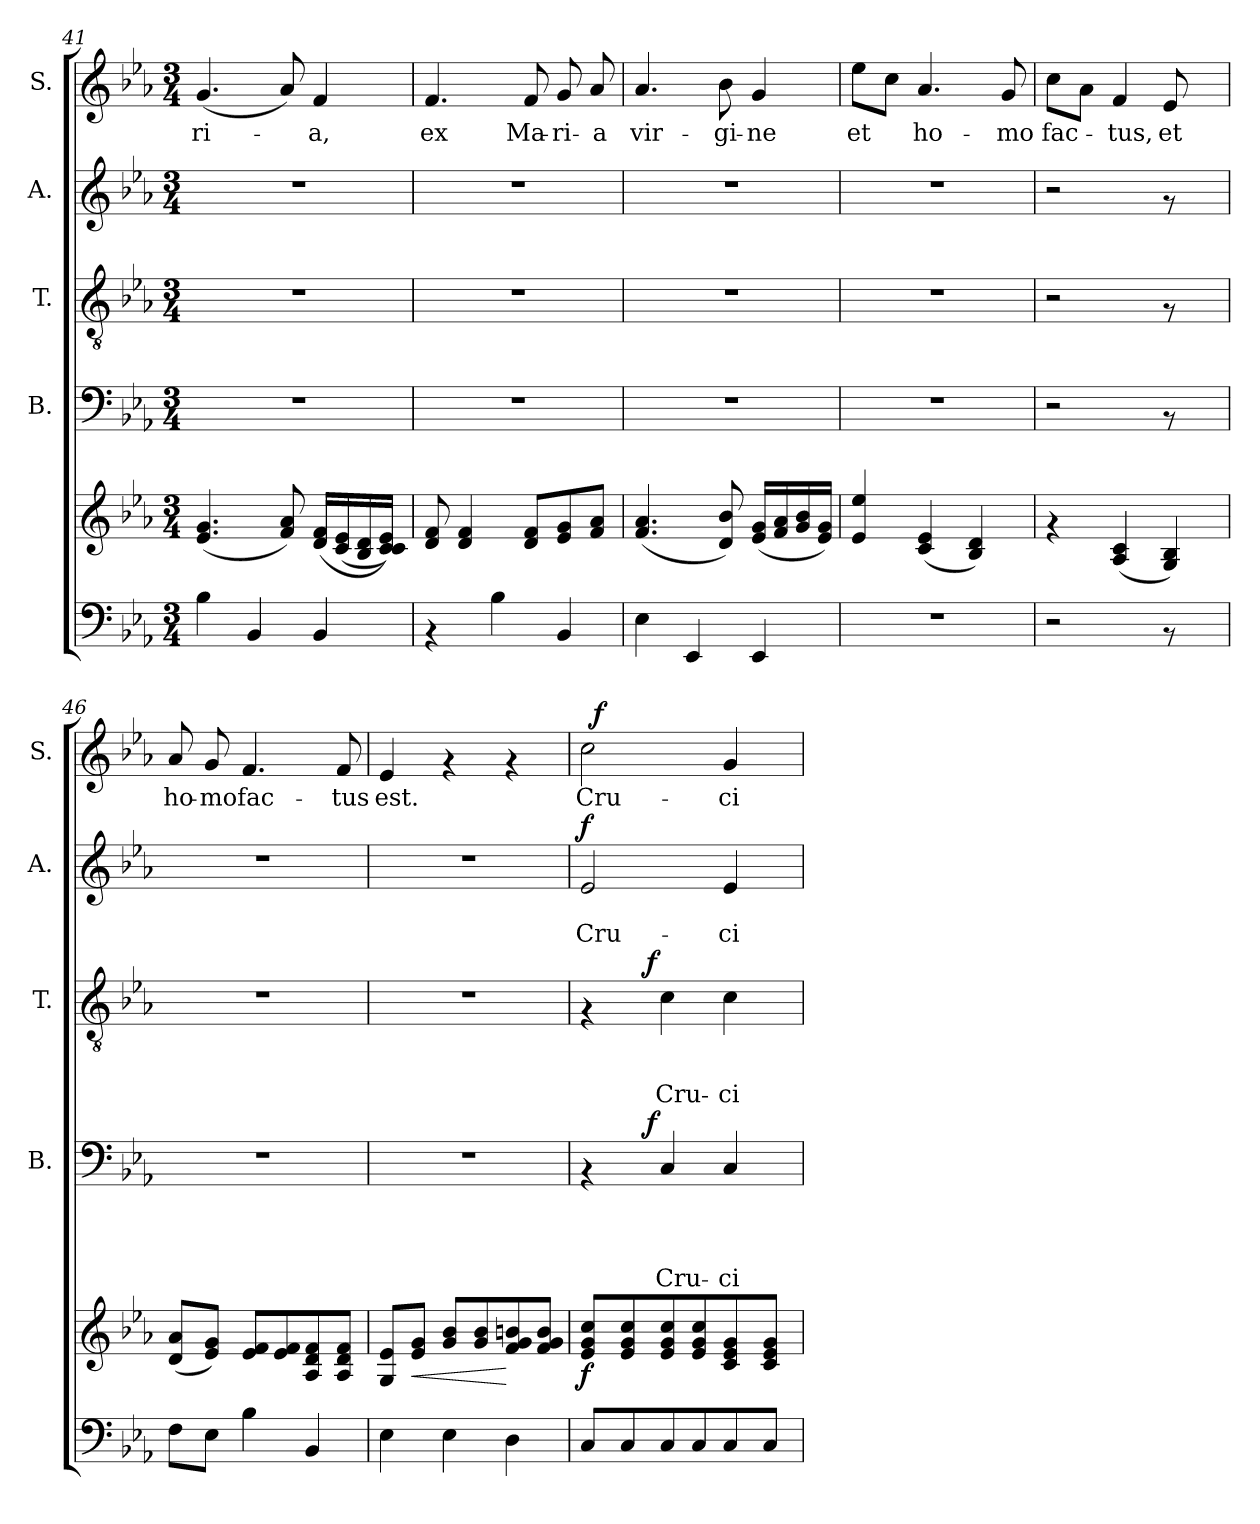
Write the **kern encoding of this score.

**kern	**kern	**dynam	**kern	**text	**text	**text	**text	**dynam	**kern	**text	**text	**text	**dynam	**kern	**text	**text	**dynam	**kern	**text	**dynam
*part6	*part5	*part5	*part4	*part4	*part4	*part4	*part4	*part4	*part3	*part3	*part3	*part3	*part3	*part2	*part2	*part2	*part2	*part1	*part1	*part1
*staff6	*staff5	*staff5	*staff4	*staff4	*staff4	*staff4	*staff4	*staff4	*staff3	*staff3	*staff3	*staff3	*staff3	*staff2	*staff2	*staff2	*staff2	*staff1	*staff1	*staff1
*	*	*	*I"B.	*	*	*	*	*	*I"T.	*	*	*	*	*I"A.	*	*	*	*I"S.	*	*
*	*	*	*I'B.	*	*	*	*	*	*I'T.	*	*	*	*	*I'A.	*	*	*	*I'S.	*	*
*clefF4	*clefG2	*	*clefF4	*	*	*	*	*	*clefGv2	*	*	*	*	*clefG2	*	*	*	*clefG2	*	*
*k[b-e-a-]	*k[b-e-a-]	*	*k[b-e-a-]	*	*	*	*	*	*k[b-e-a-]	*	*	*	*	*k[b-e-a-]	*	*	*	*k[b-e-a-]	*	*
*E-:	*E-:	*	*E-:	*	*	*	*	*	*E-:	*	*	*	*	*E-:	*	*	*	*E-:	*	*
*M3/4	*M3/4	*	*M3/4	*	*	*	*	*	*M3/4	*	*	*	*	*M3/4	*	*	*	*M3/4	*	*
=41	=41	=41	=41	=41	=41	=41	=41	=41	=41	=41	=41	=41	=41	=41	=41	=41	=41	=41	=41	=41
!	!	!	!	!	!	!	!	!	!	!	!	!	!	!	!	!	!	!	!LO:LY:b	!
4B-\	(<4.e-/ 4.g/	.	2.r	.	.	.	.	.	2.r	.	.	.	.	2.r	.	.	.	(<4.g/	-ri-	.
4BB-/	.	.	.	.	.	.	.	.	.	.	.	.	.	.	.	.	.	.	.	.
.	8f/ 8a-/)	.	.	.	.	.	.	.	.	.	.	.	.	.	.	.	.	8a-/)	.	.
!	!	!	!	!	!	!	!	!	!	!	!	!	!	!	!	!	!	!	!LO:LY:b	!
4BB-/	(<16d/ 16f/LL	.	.	.	.	.	.	.	.	.	.	.	.	.	.	.	.	4f/	-a,	.
.	(>16c/ 16e-/	.	.	.	.	.	.	.	.	.	.	.	.	.	.	.	.	.	.	.
.	16B-/ 16d/	.	.	.	.	.	.	.	.	.	.	.	.	.	.	.	.	.	.	.
.	16c/ 16c/ 16e-/JJ))	.	.	.	.	.	.	.	.	.	.	.	.	.	.	.	.	.	.	.
=42	=42	=42	=42	=42	=42	=42	=42	=42	=42	=42	=42	=42	=42	=42	=42	=42	=42	=42	=42	=42
!	!	!	!	!	!	!	!	!	!	!	!	!	!	!	!	!	!	!	!LO:LY:b	!
4rAA	8d/ 8f/	.	2.r	.	.	.	.	.	2.r	.	.	.	.	2.r	.	.	.	4.f/	ex	.
.	4d/ 4f/	.	.	.	.	.	.	.	.	.	.	.	.	.	.	.	.	.	.	.
4B-\	.	.	.	.	.	.	.	.	.	.	.	.	.	.	.	.	.	.	.	.
!	!	!	!	!	!	!	!	!	!	!	!	!	!	!	!	!	!	!	!LO:LY:b	!
.	8d/ 8f/L	.	.	.	.	.	.	.	.	.	.	.	.	.	.	.	.	8f/	Ma-	.
!	!	!	!	!	!	!	!	!	!	!	!	!	!	!	!	!	!	!	!LO:LY:b	!
4BB-/	8e-/ 8g/	.	.	.	.	.	.	.	.	.	.	.	.	.	.	.	.	8g/	-ri-	.
!	!	!	!	!	!	!	!	!	!	!	!	!	!	!	!	!	!	!	!LO:LY:b	!
.	8f/ 8a-/J	.	.	.	.	.	.	.	.	.	.	.	.	.	.	.	.	8a-/	-a	.
=43	=43	=43	=43	=43	=43	=43	=43	=43	=43	=43	=43	=43	=43	=43	=43	=43	=43	=43	=43	=43
!	!	!	!	!	!	!	!	!	!	!	!	!	!	!	!	!	!	!	!LO:LY:b	!
4E-\	(<4.f/ 4.a-/	.	2.r	.	.	.	.	.	2.r	.	.	.	.	2.r	.	.	.	4.a-/	vir-	.
4EE-/	.	.	.	.	.	.	.	.	.	.	.	.	.	.	.	.	.	.	.	.
!	!	!	!	!	!	!	!	!	!	!	!	!	!	!	!	!	!	!	!LO:LY:b	!
.	8d/ 8b-/)	.	.	.	.	.	.	.	.	.	.	.	.	.	.	.	.	8b-\	-gi-	.
!	!	!	!	!	!	!	!	!	!	!	!	!	!	!	!	!	!	!	!LO:LY:b	!
4EE-/	(<16e-/ 16g/LL	.	.	.	.	.	.	.	.	.	.	.	.	.	.	.	.	4g/	-ne	.
.	16f/ 16a-/	.	.	.	.	.	.	.	.	.	.	.	.	.	.	.	.	.	.	.
.	16g/ 16b-/	.	.	.	.	.	.	.	.	.	.	.	.	.	.	.	.	.	.	.
.	16e-/ 16g/JJ)	.	.	.	.	.	.	.	.	.	.	.	.	.	.	.	.	.	.	.
=44	=44	=44	=44	=44	=44	=44	=44	=44	=44	=44	=44	=44	=44	=44	=44	=44	=44	=44	=44	=44
!	!	!	!	!	!	!	!	!	!	!	!	!	!	!	!	!	!	!	!LO:LY:b	!
2.r	4e-/ 4ee-/	.	2.r	.	.	.	.	.	2.r	.	.	.	.	2.r	.	.	.	8ee-\L	et	.
.	.	.	.	.	.	.	.	.	.	.	.	.	.	.	.	.	.	8cc\J	.	.
!	!	!	!	!	!	!	!	!	!	!	!	!	!	!	!	!	!	!	!LO:LY:b	!
.	(<4c/ 4e-/	.	.	.	.	.	.	.	.	.	.	.	.	.	.	.	.	4.a-/	ho-	.
.	4B-/ 4d/)	.	.	.	.	.	.	.	.	.	.	.	.	.	.	.	.	.	.	.
!	!	!	!	!	!	!	!	!	!	!	!	!	!	!	!	!	!	!	!LO:LY:b	!
.	.	.	.	.	.	.	.	.	.	.	.	.	.	.	.	.	.	8g/	-mo	.
=45	=45	=45	=45	=45	=45	=45	=45	=45	=45	=45	=45	=45	=45	=45	=45	=45	=45	=45	=45	=45
!	!	!	!	!	!	!	!	!	!	!	!	!	!	!	!	!	!	!	!LO:LY:b	!
2r	4rf	.	2r	.	.	.	.	.	2r	.	.	.	.	2r	.	.	.	8cc\L	fac-	.
.	.	.	.	.	.	.	.	.	.	.	.	.	.	.	.	.	.	8a-\J	.	.
!	!	!	!	!	!	!	!	!	!	!	!	!	!	!	!	!	!	!	!LO:LY:b	!
.	(<4A-/ 4c/	.	.	.	.	.	.	.	.	.	.	.	.	.	.	.	.	4f/	-tus,	.
!	!	!	!	!	!	!	!	!	!	!	!	!	!	!	!	!	!	!	!LO:LY:b	!
8rAA	4G/ 4B-/)	.	8rAA	.	.	.	.	.	8rF	.	.	.	.	8rf	.	.	.	8e-/	et	.
8ryy	.	.	8ryy	.	.	.	.	.	8ryy	.	.	.	.	8ryy	.	.	.	8ryy	.	.
!!LO:PB:g=z
=46	=46	=46	=46	=46	=46	=46	=46	=46	=46	=46	=46	=46	=46	=46	=46	=46	=46	=46	=46	=46
!	!	!	!	!	!	!	!	!	!	!	!	!	!	!	!	!	!	!	!LO:LY:b	!
8F\L	(<8d/ 8a-/L	.	2.r	.	.	.	.	.	2.r	.	.	.	.	2.r	.	.	.	8a-/	ho-	.
!	!	!	!	!	!	!	!	!	!	!	!	!	!	!	!	!	!	!	!LO:LY:b	!
8E-\J	8e-/ 8g/J)	.	.	.	.	.	.	.	.	.	.	.	.	.	.	.	.	8g/	-mo	.
!	!	!	!	!	!	!	!	!	!	!	!	!	!	!	!	!	!	!	!LO:LY:b	!
4B-\	8e-/ 8f/L	.	.	.	.	.	.	.	.	.	.	.	.	.	.	.	.	4.f/	fac-	.
.	8e-/ 8f/	.	.	.	.	.	.	.	.	.	.	.	.	.	.	.	.	.	.	.
4BB-/	8A-/ 8d/ 8f/	.	.	.	.	.	.	.	.	.	.	.	.	.	.	.	.	.	.	.
!	!	!	!	!	!	!	!	!	!	!	!	!	!	!	!	!	!	!	!LO:LY:b	!
.	8A-/ 8d/ 8f/J	.	.	.	.	.	.	.	.	.	.	.	.	.	.	.	.	8f/	-tus	.
=47	=47	=47	=47	=47	=47	=47	=47	=47	=47	=47	=47	=47	=47	=47	=47	=47	=47	=47	=47	=47
!	!	!	!	!	!	!	!	!	!	!	!	!	!	!	!	!	!	!	!LO:LY:b	!
4E-\	8G/ 8e-/L	.	2.r	.	.	.	.	.	2.r	.	.	.	.	2.r	.	.	.	4e-/	est.	.
!	!	!LO:HP:b	!	!	!	!	!	!	!	!	!	!	!	!	!	!	!	!	!	!
.	8e-/ 8g/J	<	.	.	.	.	.	.	.	.	.	.	.	.	.	.	.	.	.	.
4E-\	8g/ 8b-/L	.	.	.	.	.	.	.	.	.	.	.	.	.	.	.	.	4rf	.	.
.	8g/ 8b-/	.	.	.	.	.	.	.	.	.	.	.	.	.	.	.	.	.	.	.
4D\	8f/ 8g/ 8bn/	[	.	.	.	.	.	.	.	.	.	.	.	.	.	.	.	4rf	.	.
.	8f/ 8g/ 8b/J	.	.	.	.	.	.	.	.	.	.	.	.	.	.	.	.	.	.	.
=48	=48	=48	=48	=48	=48	=48	=48	=48	=48	=48	=48	=48	=48	=48	=48	=48	=48	=48	=48	=48
!	!	!LO:DY:b	!	!	!	!	!	!	!	!	!	!	!	!	!	!LO:LY:b	!LO:DY:a	!	!LO:LY:b	!
*	*	*	*^	*	*	*	*	*	*^	*	*	*	*	*	*	*	*	*^	*	*
8C/L	8e-/ 8g/ 8cc/L	f	4rAA	8..ryy	.	.	.	.	.	4rF	8..ryy	.	.	.	.	2e-/	.	Cru-	f	2cc\	32ryy	Cru-	.
!	!	!	!	!	!	!	!	!	!	!	!	!	!	!	!	!	!	!	!	!	!	!	!LO:DY:a
.	.	.	.	.	.	.	.	.	.	.	.	.	.	.	.	.	.	.	.	.	2ryy	.	f
8C/	8e-/ 8g/ 8cc/	.	.	.	.	.	.	.	.	.	.	.	.	.	.	.	.	.	.	.	.	.	.
!	!	!	!	!	!	!	!	!	!LO:DY:a	!	!	!	!	!	!LO:DY:a	!	!	!	!	!	!	!	!
.	.	.	.	2ryy	.	.	.	.	f	.	2ryy	.	.	.	f	.	.	.	.	.	.	.	.
!	!	!	!	!	!	!	!	!LO:LY:b	!	!	!	!	!	!LO:LY:b	!	!	!	!	!	!	!	!	!
8C/	8e-/ 8g/ 8cc/	.	4C/	.	.	.	.	Cru-	.	4c\	.	.	.	Cru-	.	.	.	.	.	.	.	.	.
8C/	8e-/ 8g/ 8cc/	.	.	.	.	.	.	.	.	.	.	.	.	.	.	.	.	.	.	.	.	.	.
!	!	!	!	!	!	!	!	!LO:LY:b	!	!	!	!	!	!LO:LY:b	!	!	!	!LO:LY:b	!	!	!	!LO:LY:b	!
8C/	8c/ 8e-/ 8g/	.	4C/	.	.	.	.	-ci-	.	4c\	.	.	.	-ci-	.	4e-/	.	-ci-	.	4g/	.	-ci-	.
.	.	.	.	.	.	.	.	.	.	.	.	.	.	.	.	.	.	.	.	.	8..ryy	.	.
8C/J	8c/ 8e-/ 8g/J	.	.	.	.	.	.	.	.	.	.	.	.	.	.	.	.	.	.	.	.	.	.
.	.	.	.	32ryy	.	.	.	.	.	.	32ryy	.	.	.	.	.	.	.	.	.	.	.	.
*	*	*	*v	*v	*	*	*	*	*	*	*	*	*	*	*	*	*	*	*	*v	*v	*	*
*	*	*	*	*	*	*	*	*	*v	*v	*	*	*	*	*	*	*	*	*	*	*
=	=	=	=	=	=	=	=	=	=	=	=	=	=	=	=	=	=	=	=	=
*-	*-	*-	*-	*-	*-	*-	*-	*-	*-	*-	*-	*-	*-	*-	*-	*-	*-	*-	*-	*-
